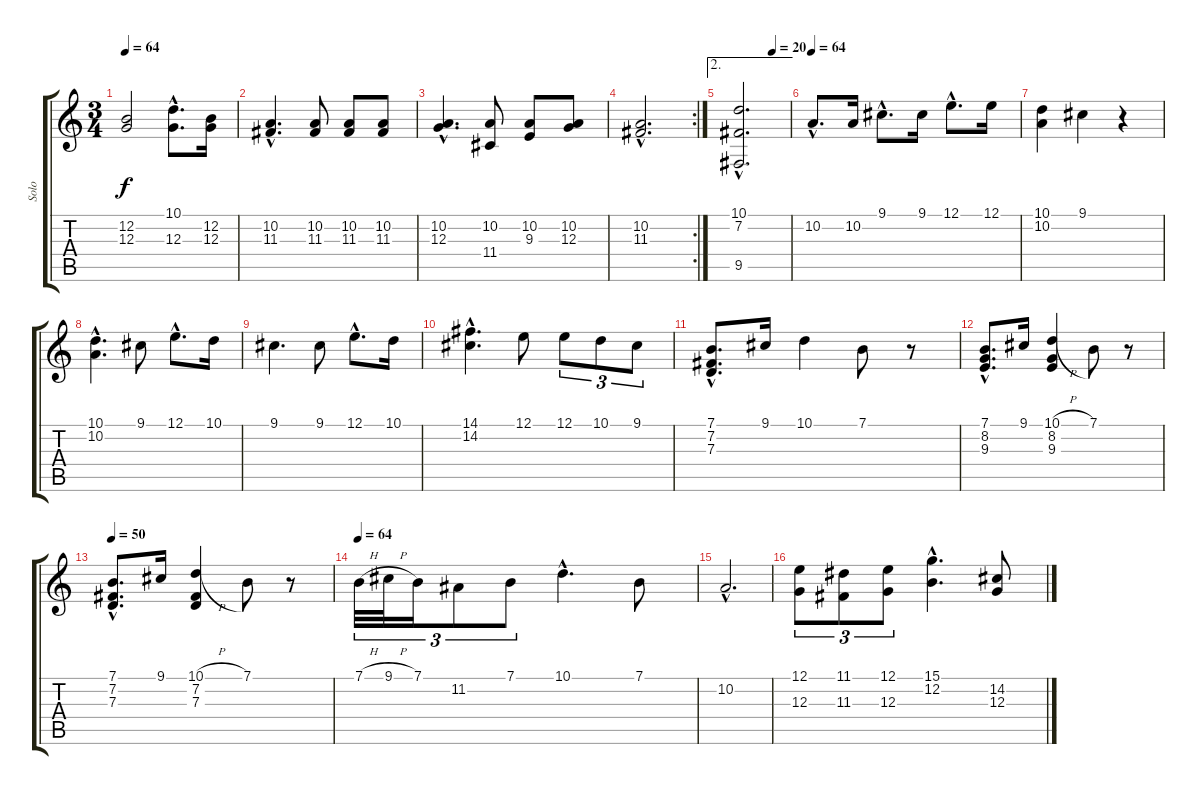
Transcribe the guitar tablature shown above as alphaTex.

\track ("Solo" "Solo") {instrument acousticgrandpiano}
\staff {score tabs}
\tuning (E4 B3 G3 D3 A2 E2) {hide}
\ts (3 4)
\tempo 64
\clef g2
\ks c
(12.2 12.3).2{dy f} (10.1{hac} 12.3{hac}).8{d} (12.2 12.3).16 |
(10.2{hac} 11.3{hac}).4{d} (10.2 11.3).8 (10.2 11.3).8 (10.2 11.3).8 |
(10.2{hac} 12.3{hac}).4{d} (10.2 11.4).8 (10.2 9.3).8 (10.2 12.3).8 |
\rc 2
(10.2{hac} 11.3{hac}).2{d} |
\ae 2
\tempo (20 0.6666666666666666)
(10.1{hac} 7.2{hac} 9.5{hac}).2{d} |
\tempo 64
10.2{hac}.8{d instrument electricpiano1} 10.2.16 9.1{hac}.8{d} 9.1.16 12.1{hac}.8{d} 12.1.16 |
(10.1 10.2).4 9.1.4 r.4 |
(10.1{hac} 10.2{hac}).4{d} 9.1.8 12.1{hac}.8{d} 10.1.16 |
9.1.4{d} 9.1.8 12.1{hac}.8{d} 10.1.16 |
(14.1{hac} 14.2{hac}).4{d} 12.1.8 12.1.8{tu (3 2)} 10.1.8{tu (3 2)} 9.1.8{tu (3 2)} |
(7.1{hac} 7.2{hac} 7.3{hac}).8{d} 9.1.16 10.1.4 7.1.8 r.8 |
(7.1{hac} 8.2{hac} 9.3{hac}).8{d} 9.1.16 (10.1{h} 8.2 9.3).4 7.1.8 r.8 |
\tempo 50
(7.1{hac} 7.2{hac} 7.3{hac}).8{d} 9.1.16 (10.1{h} 7.2 7.3).4 7.1.8 r.8{instrument acousticgrandpiano} |
\tempo 64
7.1{h}.32{tu (3 2)} 9.1{h}.32{tu (3 2)} 7.1.16{tu (3 2)} 11.2.8{tu (3 2)} 7.1.8{tu (3 2)} 10.1{hac}.4{d} 7.1.8 |
10.2{hac}.2{d} |
(12.1 12.3).8{tu (3 2)} (11.1 11.3).8{tu (3 2)} (12.1 12.3).8{tu (3 2)} (15.1{hac} 12.2{hac}).4{d} (14.2 12.3).8
